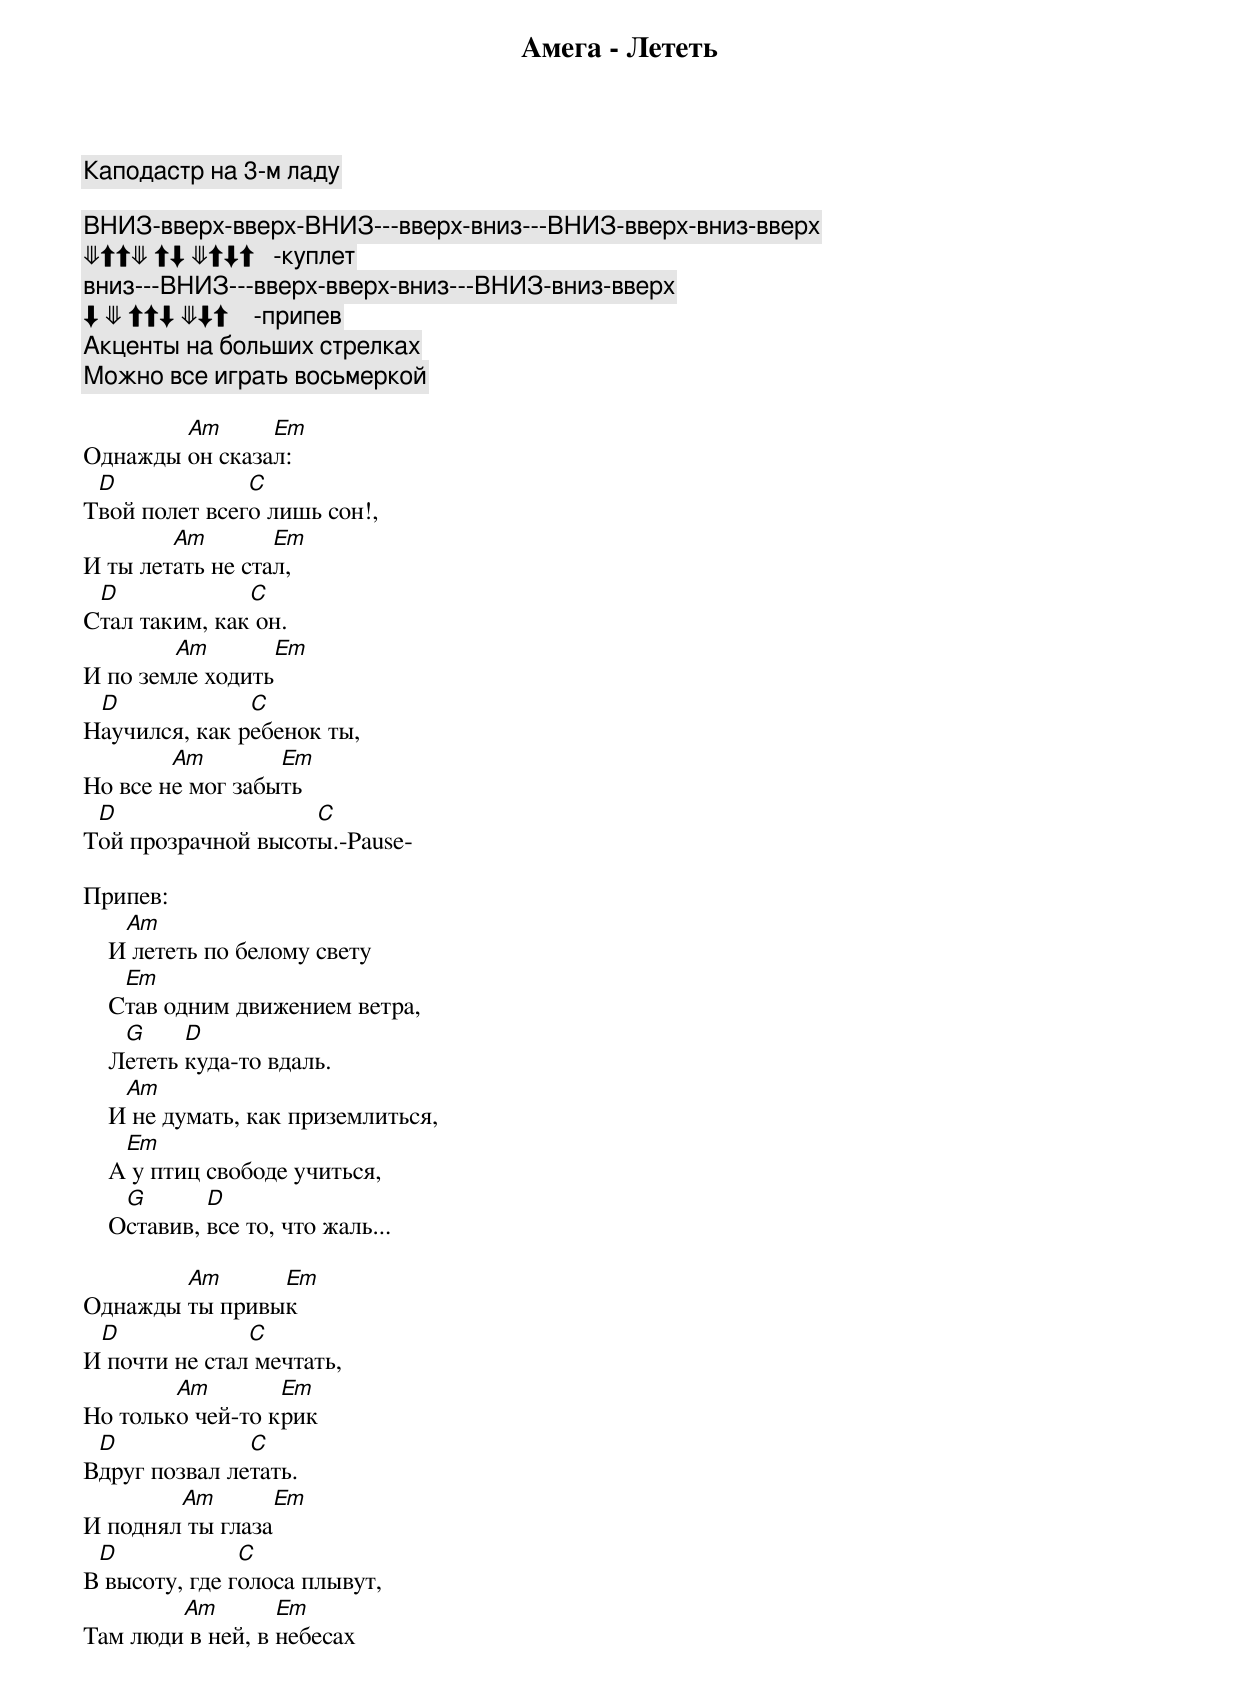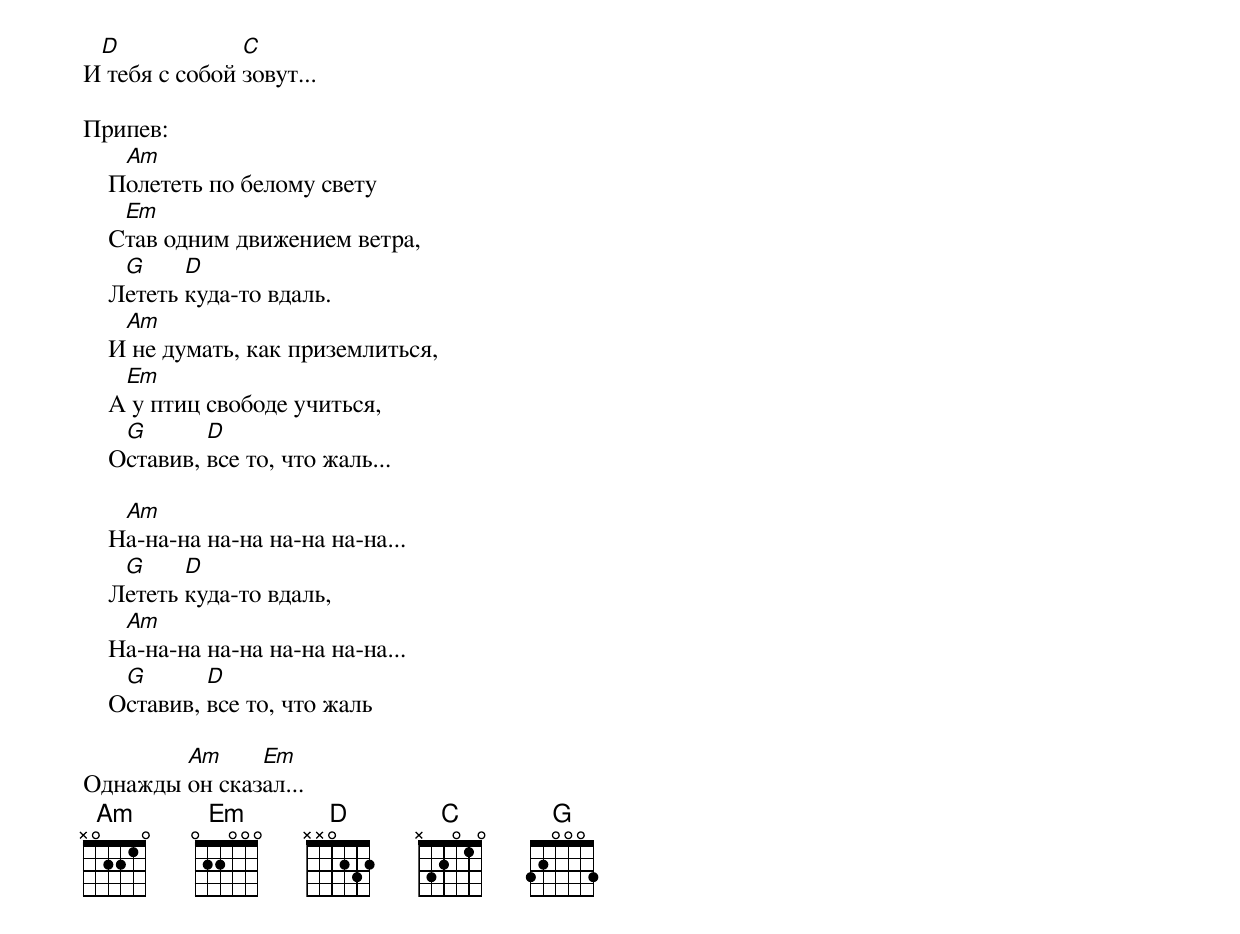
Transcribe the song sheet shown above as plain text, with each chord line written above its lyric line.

Амега - Лететь

Каподастр на 3-м ладу

ВНИЗ-вверх-вверх-ВНИЗ---вверх-вниз---ВНИЗ-вверх-вниз-вверх
⤋⬆⬆⤋ ⬆⬇ ⤋⬆⬇⬆   -куплет
вниз---ВНИЗ---вверх-вверх-вниз---ВНИЗ-вниз-вверх
⬇ ⤋ ⬆⬆⬇ ⤋⬇⬆    -припев
Акценты на больших стрелках
Можно все играть восьмеркой

        Am      Em
Однажды он сказал:
 D             C
Твой полет всего лишь сон!,
        Am        Em
И ты летать не стал,
 D             C
Стал таким, как он.
        Am        Em
И по земле ходить
 D             C
Научился, как ребенок ты,
        Am        Em
Но все не мог забыть
 D                  C
Той прозрачной высоты.-Pause-

Припев:
     Am
    И лететь по белому свету
     Em
    Став одним движением ветра,
     G     D
    Лететь куда-то вдаль.
     Am
    И не думать, как приземлиться,
     Em
    А у птиц свободе учиться,
     G       D
    Оставив, все то, что жаль...

        Am      Em
Однажды ты привык
 D             C
И почти не стал мечтать,
        Am        Em
Но только чей-то крик
 D             C
Вдруг позвал летать.
        Am        Em
И поднял ты глаза
 D             C
В высоту, где голоса плывут,
        Am        Em
Там люди в ней, в небесах
 D             C
И тебя с собой зовут...

Припев:
     Am
    Полететь по белому свету
     Em
    Став одним движением ветра,
     G     D
    Лететь куда-то вдаль.
     Am
    И не думать, как приземлиться,
     Em
    А у птиц свободе учиться,
     G       D
    Оставив, все то, что жаль...

     Am
    На-на-на на-на на-на на-на...
     G     D
    Лететь куда-то вдаль,
     Am
    На-на-на на-на на-на на-на...
     G       D
    Оставив, все то, что жаль

        Am     Em
Однажды он сказал...
